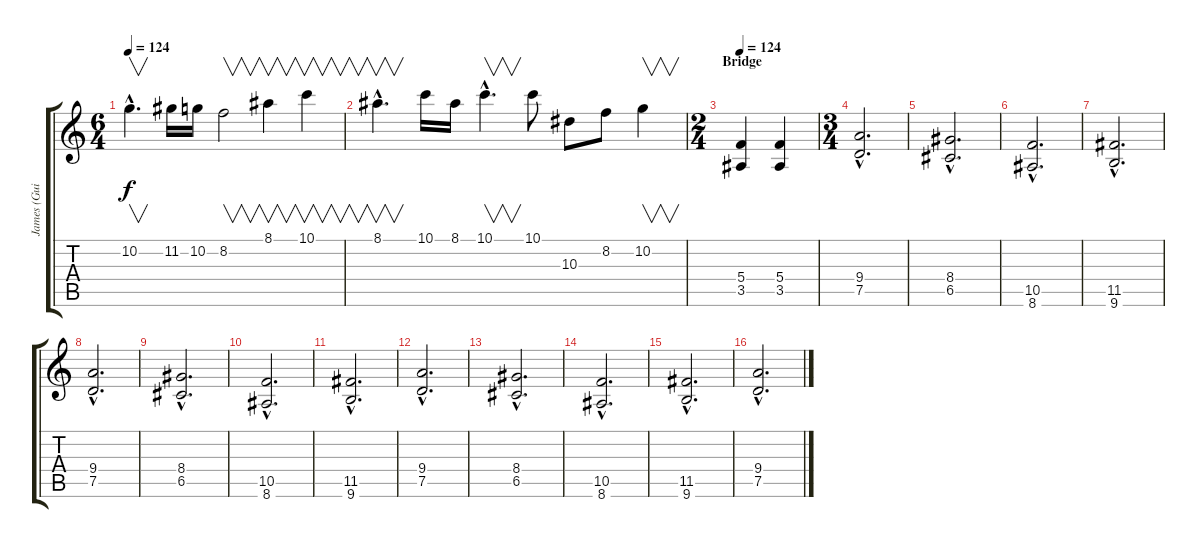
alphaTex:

\track ("James (Guitar)" "James (Gui") {instrument overdrivenguitar}
\staff {score tabs}
\tuning (D4 A3 F3 C3 G2 D2) {hide}
\ts (6 4)
\tempo 124
\clef g2
\ks c
10.2{hac}.4{v d dy f} 11.2.16 10.2.16 8.2.2{v} 8.1.4{v} 10.1.4{v} |
8.1{hac}.4{v d} 10.1.16 8.1.16 10.1{hac}.4{v d} 10.1.8 10.3.8 8.2.8 10.2.4{v} |
\ts (2 4)
\section ("" "Bridge")
\tempo 124
(5.4 3.5).4 (5.4 3.5).4 |
\ts (3 4)
(9.4{hac} 7.5{hac}).2{d} |
(8.4{hac} 6.5{hac}).2{d} |
(10.5{hac} 8.6{hac}).2{d} |
(11.5{hac} 9.6{hac}).2{d} |
(9.4{hac} 7.5{hac}).2{d} |
(8.4{hac} 6.5{hac}).2{d} |
(10.5{hac} 8.6{hac}).2{d} |
(11.5{hac} 9.6{hac}).2{d} |
(9.4{hac} 7.5{hac}).2{d} |
(8.4{hac} 6.5{hac}).2{d} |
(10.5{hac} 8.6{hac}).2{d} |
(11.5{hac} 9.6{hac}).2{d} |
(9.4{hac} 7.5{hac}).2{d}
